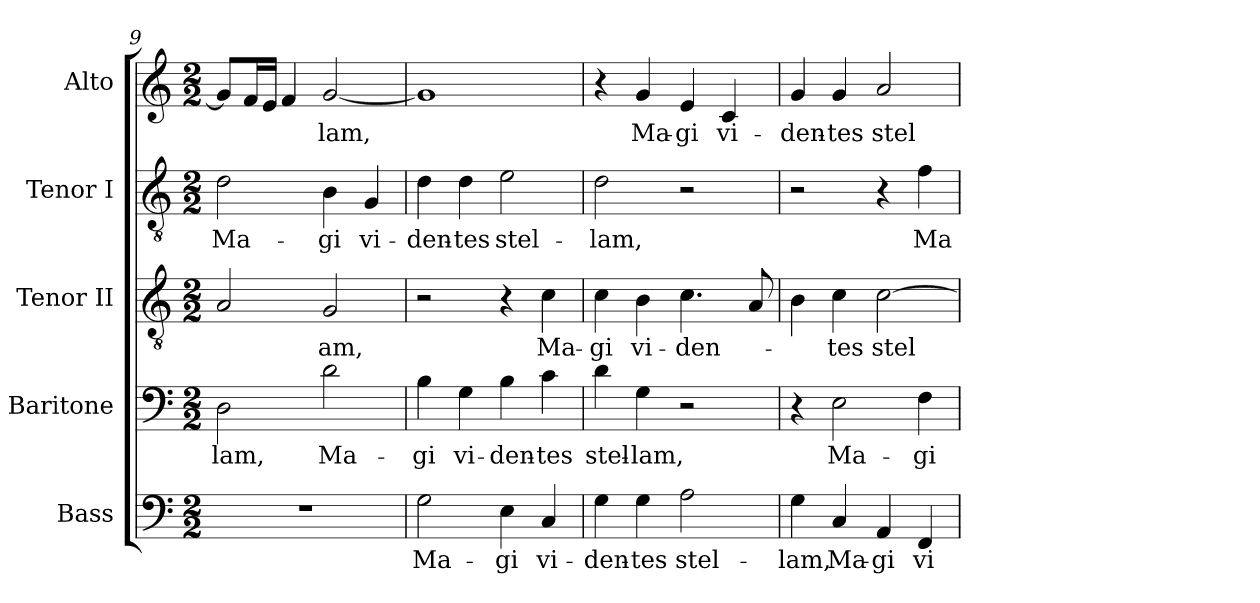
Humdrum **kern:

**kern	**text	**kern	**text	**kern	**text	**kern	**text	**kern	**text
*part5	*part5	*part4	*part4	*part3	*part3	*part2	*part2	*part1	*part1
*staff5	*staff5	*staff4	*staff4	*staff3	*staff3	*staff2	*staff2	*staff1	*staff1
*I"Bass	*	*I"Baritone	*	*I"Tenor II	*	*I"Tenor I	*	*I"Alto	*
*	*	*I'B.	*	*I'T. II	*	*I'T.	*	*I'A.	*
*clefF4	*	*clefF4	*	*clefGv2	*	*clefGv2	*	*clefG2	*
*	*	*	*	*ITrd7c12	*	*ITrd7c12	*	*	*
*k[]	*	*k[]	*	*k[]	*	*k[]	*	*k[]	*
*C:	*	*C:	*	*C:	*	*C:	*	*C:	*
*M2/2	*	*M2/2	*	*M2/2	*	*M2/2	*	*M2/2	*
=9	=9	=9	=9	=9	=9	=9	=9	=9	=9
!	!	!	!LO:LY:b:color=#000000	!	!	!	!	!	!
!	!	!	!	!	!	!	!LO:LY:b:color=#000000	!	!
1r	.	2Di\	-lam,	2AAi/	.	2Di\	Ma-	8gi/L]	.
.	.	.	.	.	.	.	.	16fi/L	.
.	.	.	.	.	.	.	.	16ei/JJ	.
.	.	.	.	.	.	.	.	4fi/	.
!	!	!	!LO:LY:b:color=#000000	!	!	!	!	!	!
!	!	!	!	!	!LO:LY:b:color=#000000	!	!	!	!
!	!	!	!	!	!	!	!LO:LY:b:color=#000000	!	!
!	!	!	!	!	!	!	!	!	!LO:LY:b:color=#000000
.	.	2di\	Ma-	2GGi/	-am,	4BBi\	-gi	[<2gi/	-lam,
!	!	!	!	!	!	!	!LO:LY:b:color=#000000	!	!
.	.	.	.	.	.	4GGi/	vi-	.	.
=10	=10	=10	=10	=10	=10	=10	=10	=10	=10
!	!LO:LY:b:color=#000000	!	!	!	!	!	!	!	!
!	!	!	!LO:LY:b:color=#000000	!	!	!	!	!	!
!	!	!	!	!	!	!	!LO:LY:b:color=#000000	!	!
2Gi\	Ma-	4Bi\	-gi	2r	.	4Di\	-den-	1gi]	.
!	!	!	!LO:LY:b:color=#000000	!	!	!	!	!	!
!	!	!	!	!	!	!	!LO:LY:b:color=#000000	!	!
.	.	4Gi\	vi-	.	.	4Di\	-tes	.	.
!	!LO:LY:b:color=#000000	!	!	!	!	!	!	!	!
!	!	!	!LO:LY:b:color=#000000	!	!	!	!	!	!
!	!	!	!	!	!	!	!LO:LY:b:color=#000000	!	!
4Ei\	-gi	4Bi\	-den-	4r	.	2Ei\	stel-	.	.
!	!LO:LY:b:color=#000000	!	!	!	!	!	!	!	!
!	!	!	!LO:LY:b:color=#000000	!	!	!	!	!	!
!	!	!	!	!	!LO:LY:b:color=#000000	!	!	!	!
4Ci/	vi-	4ci\	-tes	4Ci\	Ma-	.	.	.	.
=11	=11	=11	=11	=11	=11	=11	=11	=11	=11
!	!LO:LY:b:color=#000000	!	!	!	!	!	!	!	!
!	!	!	!LO:LY:b:color=#000000	!	!	!	!	!	!
!	!	!	!	!	!LO:LY:b:color=#000000	!	!	!	!
!	!	!	!	!	!	!	!LO:LY:b:color=#000000	!	!
4Gi\	-den-	4di\	stel-	4Ci\	-gi	2Di\	-lam,	4r	.
!	!LO:LY:b:color=#000000	!	!	!	!	!	!	!	!
!	!	!	!LO:LY:b:color=#000000	!	!	!	!	!	!
!	!	!	!	!	!LO:LY:b:color=#000000	!	!	!	!
!	!	!	!	!	!	!	!	!	!LO:LY:b:color=#000000
4Gi\	-tes	4Gi\	-lam,	4BBi\	vi-	.	.	4gi/	Ma-
!	!LO:LY:b:color=#000000	!	!	!	!	!	!	!	!
!	!	!	!	!	!LO:LY:b:color=#000000	!	!	!	!
!	!	!	!	!	!	!	!	!	!LO:LY:b:color=#000000
2Ai\	stel-	2r	.	4.Ci\	-den-	2r	.	4ei/	-gi
!	!	!	!	!	!	!	!	!	!LO:LY:b:color=#000000
.	.	.	.	.	.	.	.	4ci/	vi-
.	.	.	.	8AAi/	.	.	.	.	.
!!LO:PB:g=z
=12	=12	=12	=12	=12	=12	=12	=12	=12	=12
!	!LO:LY:b:color=#000000	!	!	!	!	!	!	!	!
!	!	!	!	!	!	!	!	!	!LO:LY:b:color=#000000
4Gi\	-lam,	4r	.	4BBi\	.	2r	.	4gi/	-den-
!	!LO:LY:b:color=#000000	!	!	!	!	!	!	!	!
!	!	!	!LO:LY:b:color=#000000	!	!	!	!	!	!
!	!	!	!	!	!LO:LY:b:color=#000000	!	!	!	!
!	!	!	!	!	!	!	!	!	!LO:LY:b:color=#000000
4Ci/	Ma-	2Ei\	Ma-	4Ci\	-tes	.	.	4gi/	-tes
!	!LO:LY:b:color=#000000	!	!	!	!	!	!	!	!
!	!	!	!	!	!LO:LY:b:color=#000000	!	!	!	!
!	!	!	!	!	!	!	!	!	!LO:LY:b:color=#000000
4AAi/	-gi	.	.	[>2Ci\	stel-	4r	.	2ai/	stel-
!	!LO:LY:b:color=#000000	!	!	!	!	!	!	!	!
!	!	!	!LO:LY:b:color=#000000	!	!	!	!	!	!
!	!	!	!	!	!	!	!LO:LY:b:color=#000000	!	!
4FFi/	vi-	4Fi\	-gi	.	.	4Fi\	Ma-	.	.
=	=	=	=	=	=	=	=	=	=
*-	*-	*-	*-	*-	*-	*-	*-	*-	*-
